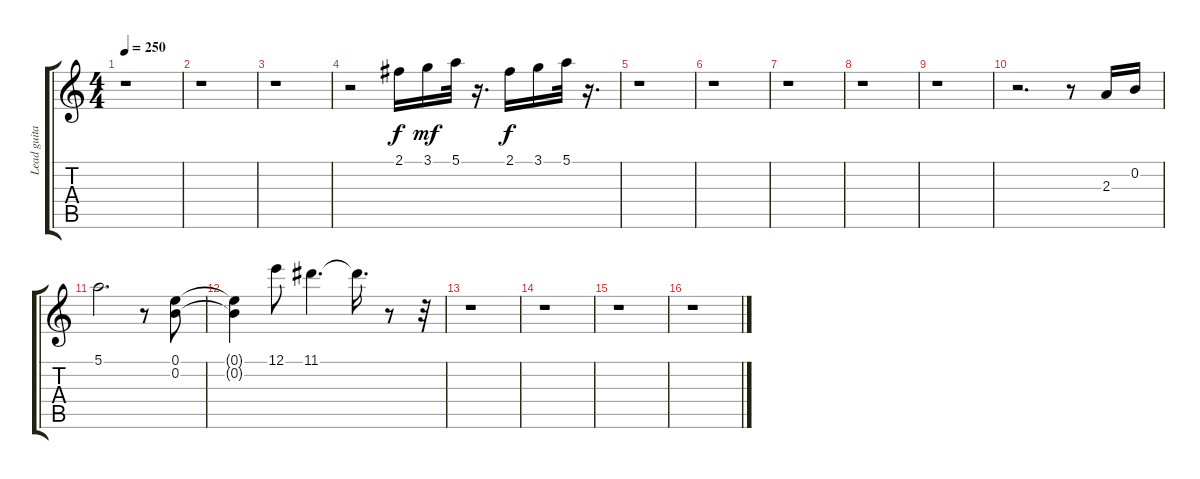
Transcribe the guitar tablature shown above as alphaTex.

\track ("Lead guitar" "Lead guita") {instrument overdrivenguitar}
\staff {score tabs}
\tuning (E4 B3 G3 D3 A2 E2) {hide}
\ts (4 4)
\tempo 250
\clef g2
\ks c
r.1{dy f} |
r.1 |
r.1 |
r.2 2.1.16 3.1.16{dy mf} 5.1.32 r.16{d} 2.1.16{dy f} 3.1.16 5.1.32 r.16{d} |
r.1 |
r.1 |
r.1 |
r.1 |
r.1 |
r.2{d} r.8 2.3.16 0.2.16 |
5.1.2{d} r.8 (0.1 0.2).8 |
(0.1{t} 0.2{t}).4 12.1.8 11.1.4{d} 11.1{t}.16{d} r.8 r.32 |
r.1 |
r.1 |
r.1 |
r.1
